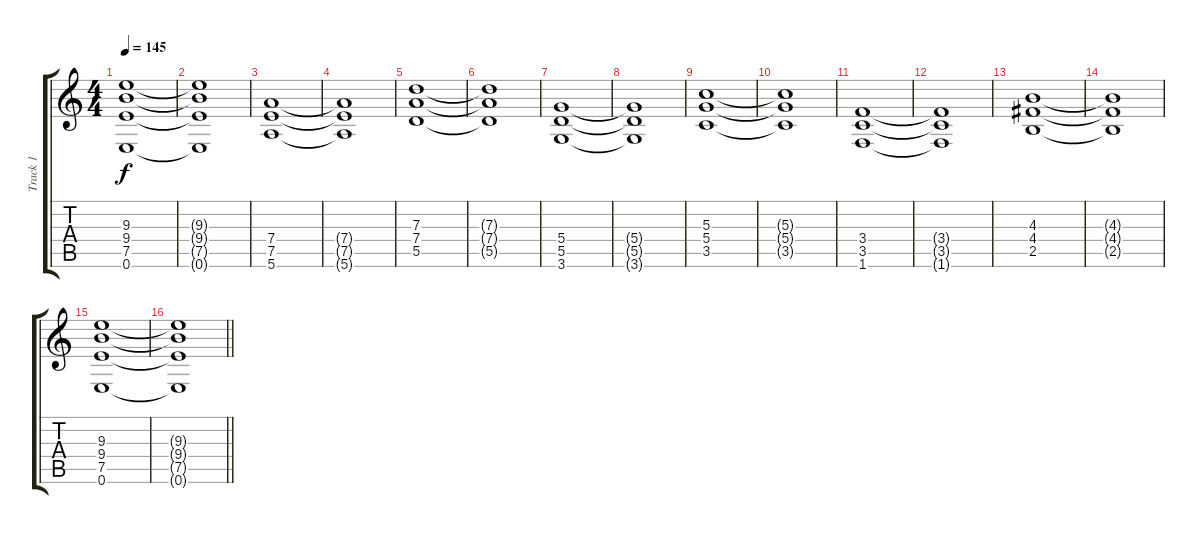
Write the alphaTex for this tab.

\track ("Track 1" "Track 1") {instrument distortionguitar}
\staff {score tabs}
\tuning (E4 B3 G3 D3 A2 E2) {hide}
\ts (4 4)
\tempo 145
\clef g2
\ks c
(9.3 9.4 7.5 0.6).1{dy f} |
(9.3{t} 9.4{t} 7.5{t} 0.6{t}).1 |
(7.4 7.5 5.6).1 |
(7.4{t} 7.5{t} 5.6{t}).1 |
(7.3 7.4 5.5).1 |
(7.3{t} 7.4{t} 5.5{t}).1 |
(5.4 5.5 3.6).1 |
(5.4{t} 5.5{t} 3.6{t}).1 |
(5.3 5.4 3.5).1 |
(5.3{t} 5.4{t} 3.5{t}).1 |
(3.4 3.5 1.6).1 |
(3.4{t} 3.5{t} 1.6{t}).1 |
(4.3 4.4 2.5).1 |
(4.3{t} 4.4{t} 2.5{t}).1 |
(9.3 9.4 7.5 0.6).1 |
\barLineRight lightlight
(9.3{t} 9.4{t} 7.5{t} 0.6{t}).1
